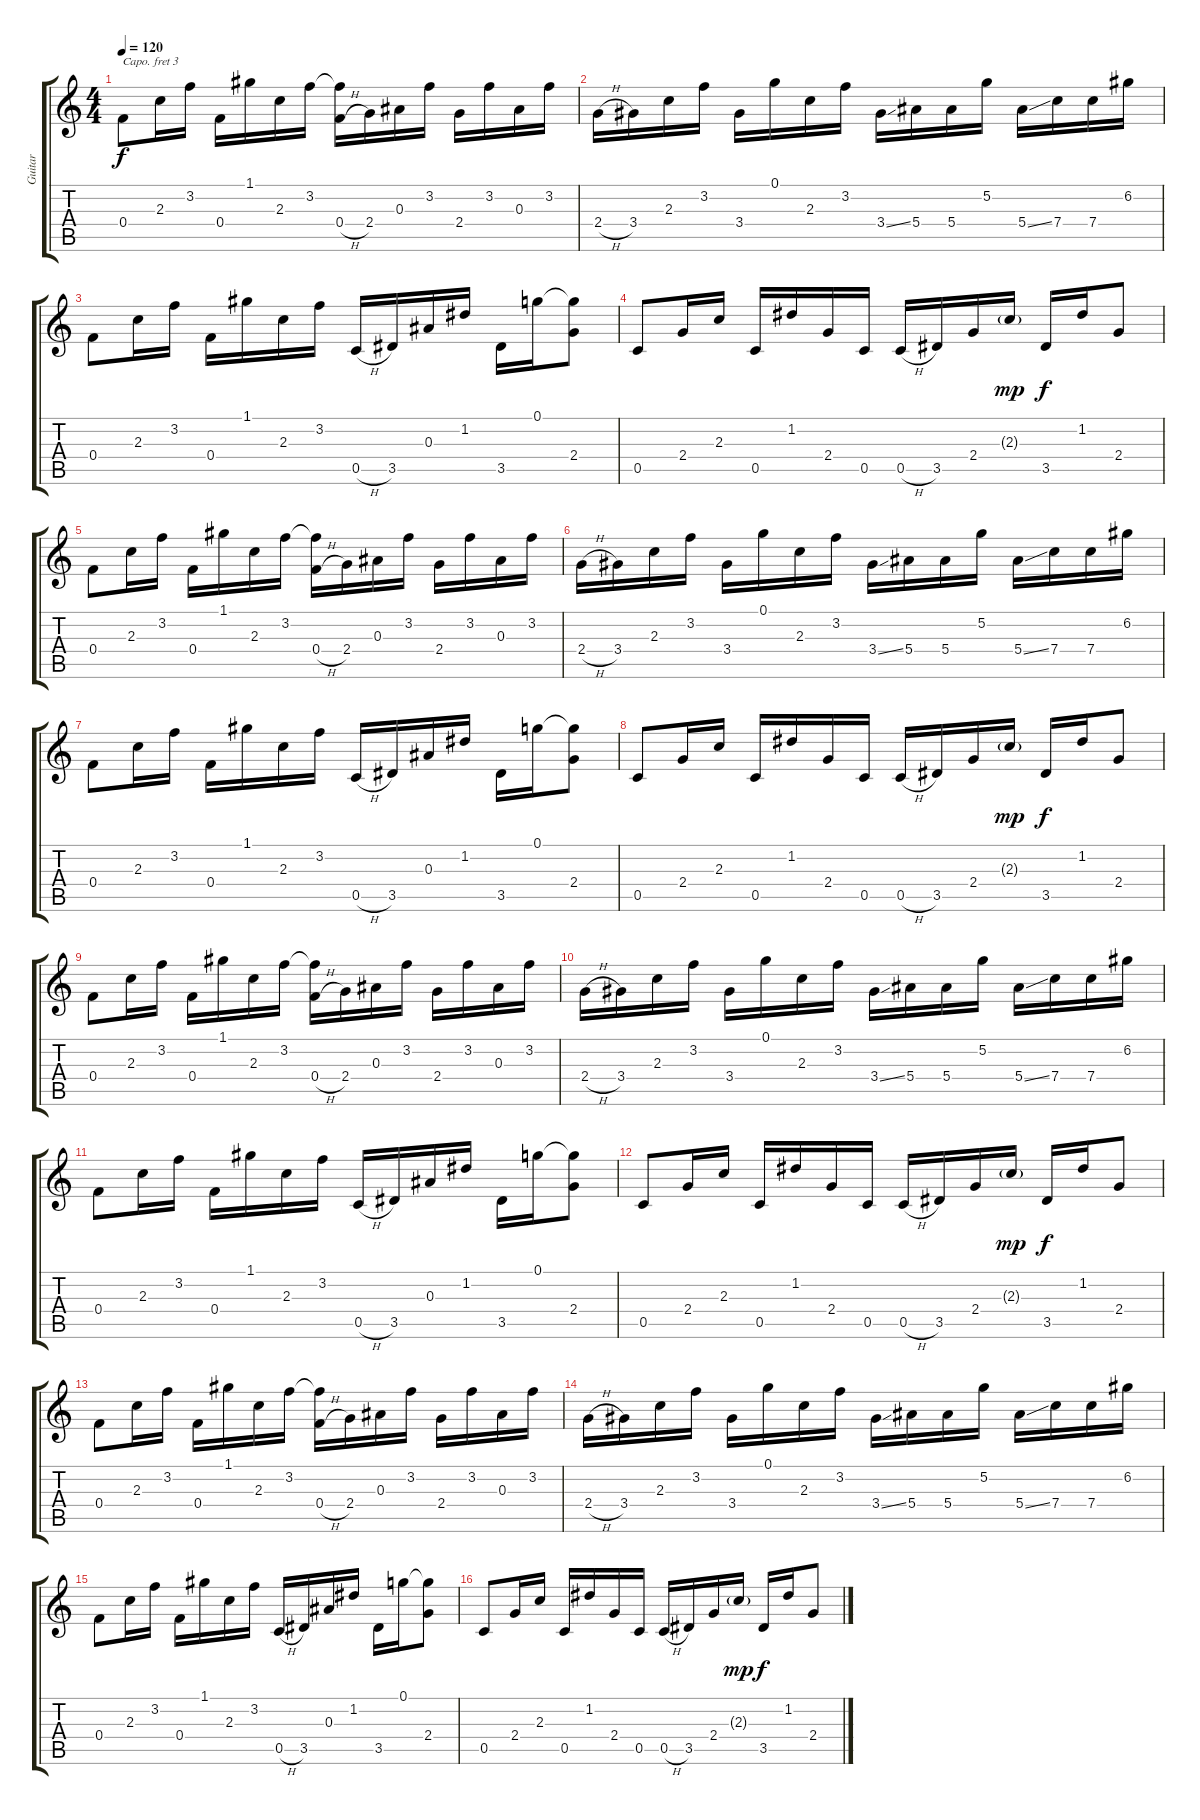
\track ("Guitar" "Guitar") {instrument acousticguitarnylon}
\staff {score tabs}
\capo 3
\tuning (E4 B3 G3 D3 A2 E2) {hide}
\ts (4 4)
\tempo 120
\clef g2
\ks c
0.4.8{dy f} 2.3.16 3.2.16 0.4.16 1.1.16 2.3.16 3.2.16 (3.2{t} 0.4{h}).16 2.4.16 0.3.16 3.2.16 2.4.16 3.2.16 0.3.16 3.2.16 |
2.4{h}.16 3.4.16 2.3.16 3.2.16 3.4.16 0.1.16 2.3.16 3.2.16 3.4{ss}.16 5.4.16 5.4.16 5.2.16 5.4{ss}.16 7.4.16 7.4.16 6.2.16 |
0.4.8 2.3.16 3.2.16 0.4.16 1.1.16 2.3.16 3.2.16 0.5{h}.16 3.5.16 0.3.16 1.2.16 3.5.16 0.1.16 (0.1{t} 2.4).8 |
0.5.8 2.4.16 2.3.16 0.5.16 1.2.16 2.4.16 0.5.16 0.5{h}.16 3.5.16 2.4.16 2.3{g}.16{dy mp} 3.5.16{dy f} 1.2.16 2.4.8 |
0.4.8 2.3.16 3.2.16 0.4.16 1.1.16 2.3.16 3.2.16 (3.2{t} 0.4{h}).16 2.4.16 0.3.16 3.2.16 2.4.16 3.2.16 0.3.16 3.2.16 |
2.4{h}.16 3.4.16 2.3.16 3.2.16 3.4.16 0.1.16 2.3.16 3.2.16 3.4{ss}.16 5.4.16 5.4.16 5.2.16 5.4{ss}.16 7.4.16 7.4.16 6.2.16 |
0.4.8 2.3.16 3.2.16 0.4.16 1.1.16 2.3.16 3.2.16 0.5{h}.16 3.5.16 0.3.16 1.2.16 3.5.16 0.1.16 (0.1{t} 2.4).8 |
0.5.8 2.4.16 2.3.16 0.5.16 1.2.16 2.4.16 0.5.16 0.5{h}.16 3.5.16 2.4.16 2.3{g}.16{dy mp} 3.5.16{dy f} 1.2.16 2.4.8 |
0.4.8 2.3.16 3.2.16 0.4.16 1.1.16 2.3.16 3.2.16 (3.2{t} 0.4{h}).16 2.4.16 0.3.16 3.2.16 2.4.16 3.2.16 0.3.16 3.2.16 |
2.4{h}.16 3.4.16 2.3.16 3.2.16 3.4.16 0.1.16 2.3.16 3.2.16 3.4{ss}.16 5.4.16 5.4.16 5.2.16 5.4{ss}.16 7.4.16 7.4.16 6.2.16 |
0.4.8 2.3.16 3.2.16 0.4.16 1.1.16 2.3.16 3.2.16 0.5{h}.16 3.5.16 0.3.16 1.2.16 3.5.16 0.1.16 (0.1{t} 2.4).8 |
0.5.8 2.4.16 2.3.16 0.5.16 1.2.16 2.4.16 0.5.16 0.5{h}.16 3.5.16 2.4.16 2.3{g}.16{dy mp} 3.5.16{dy f} 1.2.16 2.4.8 |
0.4.8 2.3.16 3.2.16 0.4.16 1.1.16 2.3.16 3.2.16 (3.2{t} 0.4{h}).16 2.4.16 0.3.16 3.2.16 2.4.16 3.2.16 0.3.16 3.2.16 |
2.4{h}.16 3.4.16 2.3.16 3.2.16 3.4.16 0.1.16 2.3.16 3.2.16 3.4{ss}.16 5.4.16 5.4.16 5.2.16 5.4{ss}.16 7.4.16 7.4.16 6.2.16 |
0.4.8 2.3.16 3.2.16 0.4.16 1.1.16 2.3.16 3.2.16 0.5{h}.16 3.5.16 0.3.16 1.2.16 3.5.16 0.1.16 (0.1{t} 2.4).8 |
0.5.8 2.4.16 2.3.16 0.5.16 1.2.16 2.4.16 0.5.16 0.5{h}.16 3.5.16 2.4.16 2.3{g}.16{dy mp} 3.5.16{dy f} 1.2.16 2.4.8
